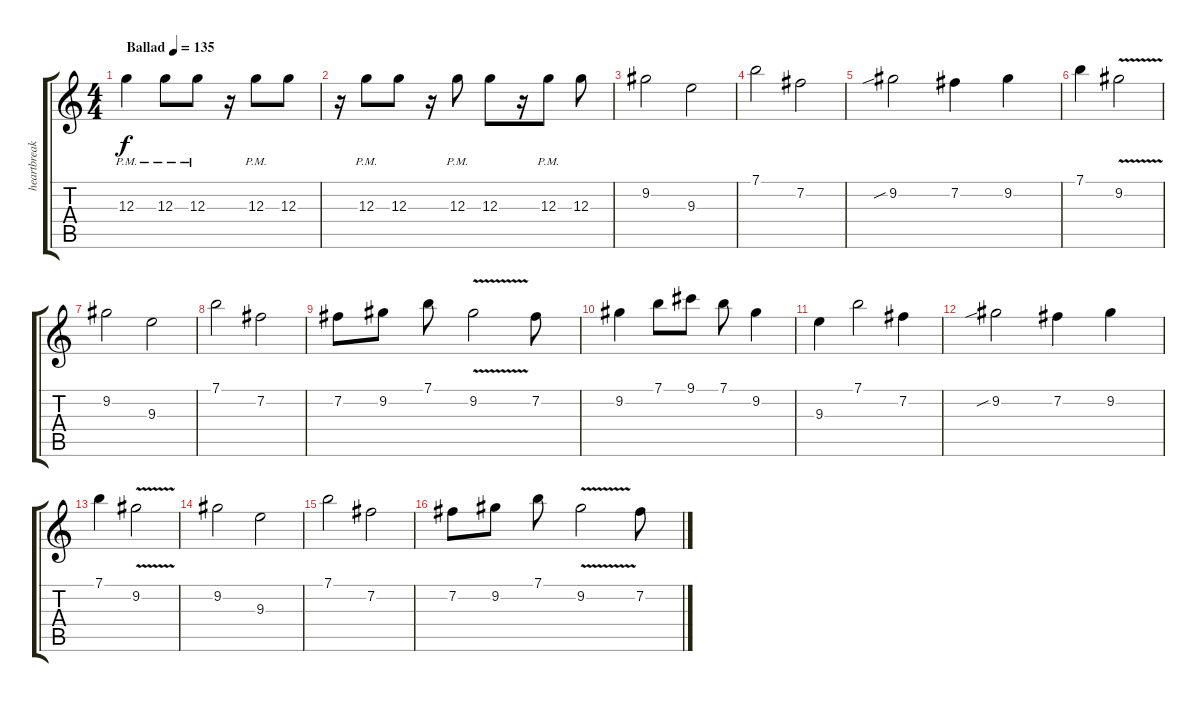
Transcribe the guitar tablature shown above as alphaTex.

\track ("heartbreak beat" "heartbreak") {instrument distortionguitar}
\staff {score tabs}
\tuning (E4 B3 G3 D3 A2 E2) {hide}
\ts (4 4)
\tempo (135 "Ballad")
\clef g2
\ks c
12.3{pm}.4{dy f instrument distortionguitar} 12.3{pm}.8 12.3{pm}.8 r.16 12.3{pm}.8 12.3.8 |
r.16 12.3{pm}.8 12.3.8 r.16 12.3{pm}.8 12.3.8 r.16 12.3{pm}.8 12.3.8 |
9.2.2 9.3.2 |
7.1.2 7.2.2 |
9.2{sib}.2 7.2.4 9.2.4 |
7.1.4 9.2{v}.2 |
9.2.2 9.3.2 |
7.1.2 7.2.2 |
7.2.8 9.2.8 7.1.8 9.2{v}.2 7.2.8 |
9.2.4 7.1.8 9.1.8 7.1.8 9.2.4 |
9.3.4 7.1.2 7.2.4 |
9.2{sib}.2 7.2.4 9.2.4 |
7.1.4 9.2{v}.2 |
9.2.2 9.3.2 |
7.1.2 7.2.2 |
7.2.8 9.2.8 7.1.8 9.2{v}.2 7.2.8
